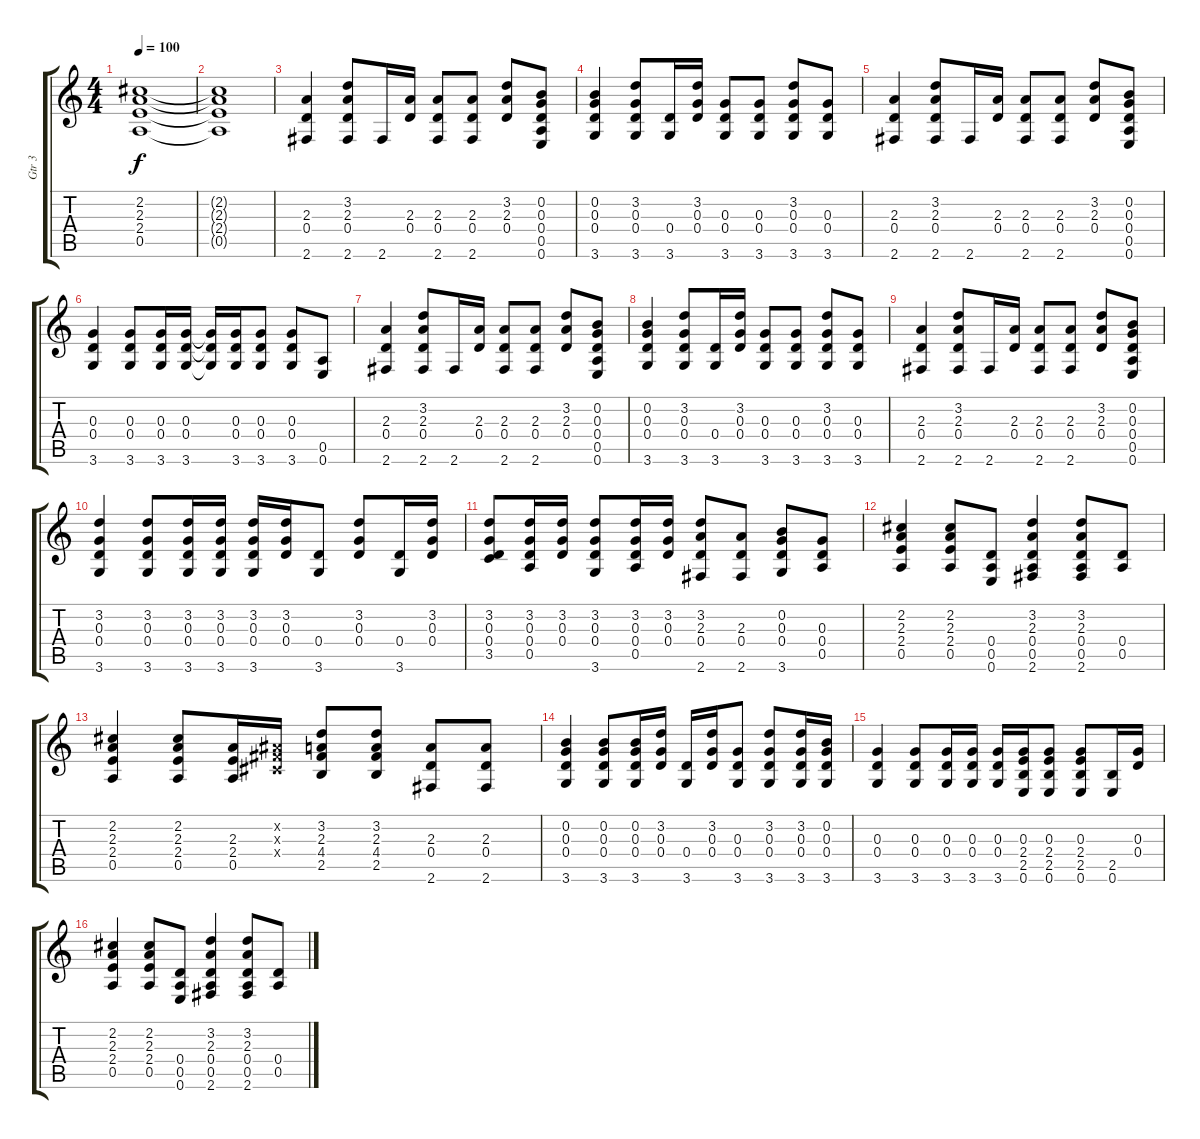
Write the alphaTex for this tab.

\track ("Gtr 3" "Gtr 3") {instrument distortionguitar}
\staff {score tabs}
\tuning (E4 B3 G3 D3 A2 E2) {hide}
\ts (4 4)
\tempo 100
\clef g2
\ks c
(2.2 2.3 2.4 0.5).1{dy f} |
(2.2{t} 2.3{t} 2.4{t} 0.5{t}).1 |
(2.3 0.4 2.6).4 (3.2 2.3 0.4 2.6).8 2.6.16 (2.3 0.4).16 (2.3 0.4 2.6).8 (2.3 0.4 2.6).8 (3.2 2.3 0.4).8 (0.2 0.3 0.4 0.5 0.6).8 |
(0.2 0.3 0.4 3.6).4 (3.2 0.3 0.4 3.6).8 (0.4 3.6).16 (3.2 0.3 0.4).16 (0.3 0.4 3.6).8 (0.3 0.4 3.6).8 (3.2 0.3 0.4 3.6).8 (0.3 0.4 3.6).8 |
(2.3 0.4 2.6).4 (3.2 2.3 0.4 2.6).8 2.6.16 (2.3 0.4).16 (2.3 0.4 2.6).8 (2.3 0.4 2.6).8 (3.2 2.3 0.4).8 (0.2 0.3 0.4 0.5 0.6).8 |
(0.3 0.4 3.6).4 (0.3 0.4 3.6).8 (0.3 0.4 3.6).16 (0.3 0.4 3.6).16 (0.3{t} 0.4{t} 3.6{t}).16 (0.3 0.4 3.6).16 (0.3 0.4 3.6).8 (0.3 0.4 3.6).8 (0.5 0.6).8 |
(2.3 0.4 2.6).4 (3.2 2.3 0.4 2.6).8 2.6.16 (2.3 0.4).16 (2.3 0.4 2.6).8 (2.3 0.4 2.6).8 (3.2 2.3 0.4).8 (0.2 0.3 0.4 0.5 0.6).8 |
(0.2 0.3 0.4 3.6).4 (3.2 0.3 0.4 3.6).8 (0.4 3.6).16 (3.2 0.3 0.4).16 (0.3 0.4 3.6).8 (0.3 0.4 3.6).8 (3.2 0.3 0.4 3.6).8 (0.3 0.4 3.6).8 |
(2.3 0.4 2.6).4 (3.2 2.3 0.4 2.6).8 2.6.16 (2.3 0.4).16 (2.3 0.4 2.6).8 (2.3 0.4 2.6).8 (3.2 2.3 0.4).8 (0.2 0.3 0.4 0.5 0.6).8 |
(3.2 0.3 0.4 3.6).4 (3.2 0.3 0.4 3.6).8 (3.2 0.3 0.4 3.6).16 (3.2 0.3 0.4 3.6).16 (3.2 0.3 0.4 3.6).16 (3.2 0.3 0.4).16 (0.4 3.6).8 (3.2 0.3 0.4).8 (0.4 3.6).16 (3.2 0.3 0.4).16 |
(3.2 0.3 0.4 3.5).8 (3.2 0.3 0.4 0.5).16 (3.2 0.3 0.4).16 (3.2 0.3 0.4 3.6).8 (3.2 0.3 0.4 0.5).16 (3.2 0.3 0.4).16 (3.2 2.3 0.4 2.6).8 (2.3 0.4 2.6).8 (0.2 0.3 0.4 3.6).8 (0.3 0.4 0.5).8 |
(2.2 2.3 2.4 0.5).4 (2.2 2.3 2.4 0.5).8 (0.4 0.5 0.6).8 (3.2 2.3 0.4 0.5 2.6).4 (3.2 2.3 0.4 0.5 2.6).8 (0.4 0.5).8 |
(2.2 2.3 2.4 0.5).4 (2.2 2.3 2.4 0.5).8 (2.3 2.4 0.5).16 (-1.2{x} -1.3{x} -1.4{x}).16 (3.2 2.3 4.4 2.5).8 (3.2 2.3 4.4 2.5).8 (2.3 0.4 2.6).8 (2.3 0.4 2.6).8 |
(0.2 0.3 0.4 3.6).4 (0.2 0.3 0.4 3.6).8 (0.2 0.3 0.4 3.6).16 (3.2 0.3 0.4).16 (0.4 3.6).16 (3.2 0.3 0.4).16 (0.3 0.4 3.6).8 (3.2 0.3 0.4 3.6).8 (3.2 0.3 0.4 3.6).16 (0.2 0.3 0.4 3.6).16 |
(0.3 0.4 3.6).4 (0.3 0.4 3.6).8 (0.3 0.4 3.6).16 (0.3 0.4 3.6).16 (0.3 0.4 3.6).16 (0.3 2.4 2.5 0.6).16 (0.3 2.4 2.5 0.6).8 (0.3 2.4 2.5 0.6).8 (2.5 0.6).16 (0.3 0.4).16 |
(2.2 2.3 2.4 0.5).4 (2.2 2.3 2.4 0.5).8 (0.4 0.5 0.6).8 (3.2 2.3 0.4 0.5 2.6).4 (3.2 2.3 0.4 0.5 2.6).8 (0.4 0.5).8
